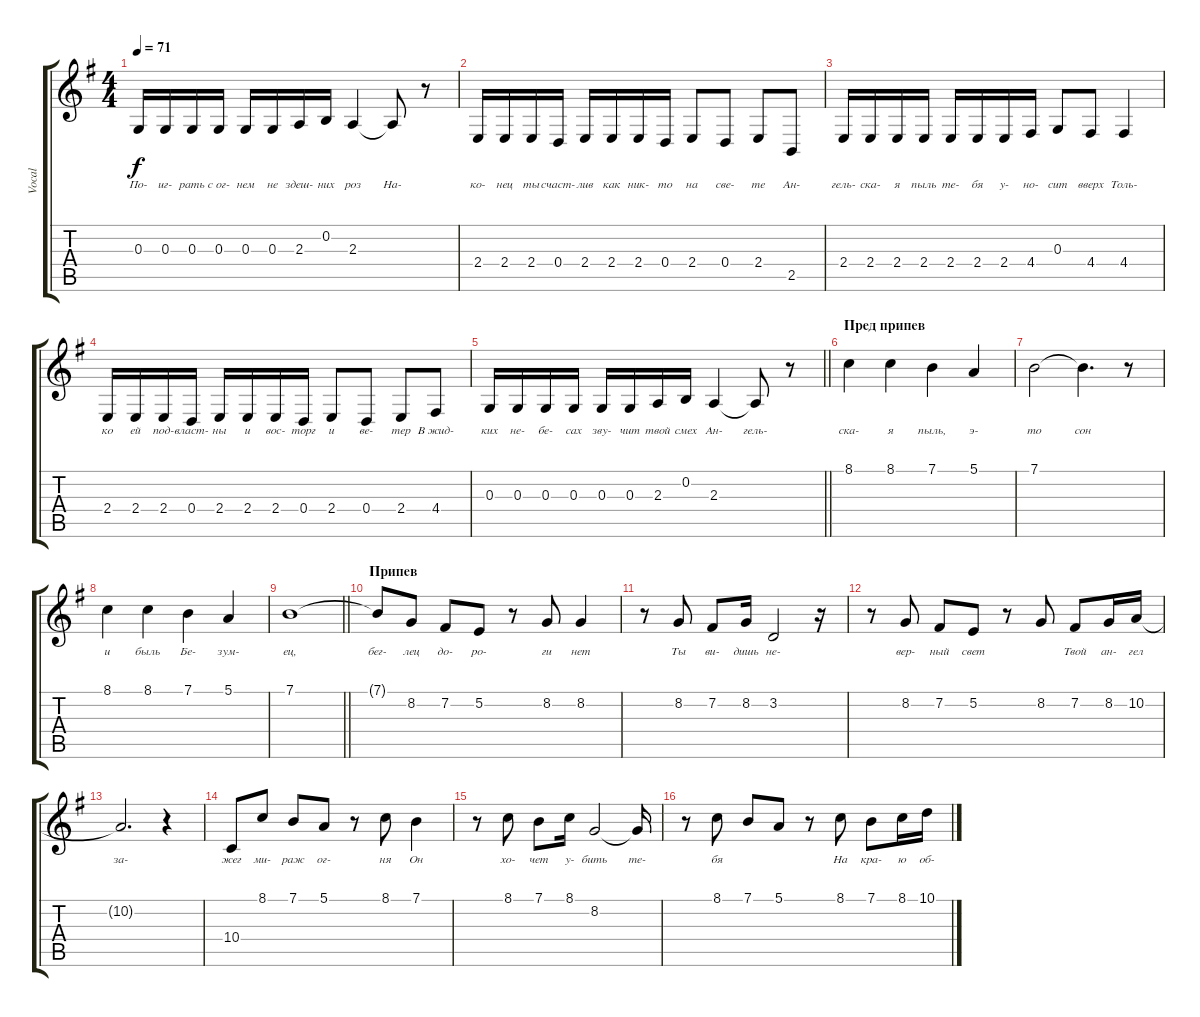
\track ("Vocal" "Vocal") {instrument choiraahs}
\staff {score tabs}
\tuning (E4 B3 G3 D3 A2 E2) {hide}
\ts (4 4)
\tempo 71
\clef g2
\ks eminor
0.3.16{lyrics (0 "По-") lyrics (1 "") lyrics (2 "") lyrics (3 "") lyrics (4 "") dy f} 0.3.16{lyrics (0 "иг-") lyrics (1 "") lyrics (2 "") lyrics (3 "") lyrics (4 "")} 0.3.16{lyrics (0 "pать") lyrics (1 "") lyrics (2 "") lyrics (3 "") lyrics (4 "")} 0.3.16{lyrics (0 "с ог-") lyrics (1 "") lyrics (2 "") lyrics (3 "") lyrics (4 "")} 0.3.16{lyrics (0 "нем") lyrics (1 "") lyrics (2 "") lyrics (3 "") lyrics (4 "")} 0.3.16{lyrics (0 "не") lyrics (1 "") lyrics (2 "") lyrics (3 "") lyrics (4 "")} 2.3.16{lyrics (0 "здеш-") lyrics (1 "") lyrics (2 "") lyrics (3 "") lyrics (4 "")} 0.2.16{lyrics (0 "них") lyrics (1 "") lyrics (2 "") lyrics (3 "") lyrics (4 "")} 2.3.4{lyrics (0 "pоз") lyrics (1 "") lyrics (2 "") lyrics (3 "") lyrics (4 "")} 2.3{t}.8{lyrics (0 "Hа-") lyrics (1 "") lyrics (2 "") lyrics (3 "") lyrics (4 "")} r.8 |
2.4.16{lyrics (0 "ко-") lyrics (1 "") lyrics (2 "") lyrics (3 "") lyrics (4 "")} 2.4.16{lyrics (0 "нец") lyrics (1 "") lyrics (2 "") lyrics (3 "") lyrics (4 "")} 2.4.16{lyrics (0 "ты") lyrics (1 "") lyrics (2 "") lyrics (3 "") lyrics (4 "")} 0.4.16{lyrics (0 "счаст-") lyrics (1 "") lyrics (2 "") lyrics (3 "") lyrics (4 "")} 2.4.16{lyrics (0 "лив") lyrics (1 "") lyrics (2 "") lyrics (3 "") lyrics (4 "")} 2.4.16{lyrics (0 "как") lyrics (1 "") lyrics (2 "") lyrics (3 "") lyrics (4 "")} 2.4.16{lyrics (0 "ник-") lyrics (1 "") lyrics (2 "") lyrics (3 "") lyrics (4 "")} 0.4.16{lyrics (0 "то") lyrics (1 "") lyrics (2 "") lyrics (3 "") lyrics (4 "")} 2.4.8{lyrics (0 "на") lyrics (1 "") lyrics (2 "") lyrics (3 "") lyrics (4 "")} 0.4.8{lyrics (0 "све-") lyrics (1 "") lyrics (2 "") lyrics (3 "") lyrics (4 "")} 2.4.8{lyrics (0 "те") lyrics (1 "") lyrics (2 "") lyrics (3 "") lyrics (4 "")} 2.5.8{lyrics (0 "Ан-") lyrics (1 "") lyrics (2 "") lyrics (3 "") lyrics (4 "")} |
2.4.16{lyrics (0 "гель-") lyrics (1 "") lyrics (2 "") lyrics (3 "") lyrics (4 "")} 2.4.16{lyrics (0 "ска-") lyrics (1 "") lyrics (2 "") lyrics (3 "") lyrics (4 "")} 2.4.16{lyrics (0 "я") lyrics (1 "") lyrics (2 "") lyrics (3 "") lyrics (4 "")} 2.4.16{lyrics (0 "пыль") lyrics (1 "") lyrics (2 "") lyrics (3 "") lyrics (4 "")} 2.4.16{lyrics (0 "те-") lyrics (1 "") lyrics (2 "") lyrics (3 "") lyrics (4 "")} 2.4.16{lyrics (0 "бя") lyrics (1 "") lyrics (2 "") lyrics (3 "") lyrics (4 "")} 2.4.16{lyrics (0 "y-") lyrics (1 "") lyrics (2 "") lyrics (3 "") lyrics (4 "")} 4.4.16{lyrics (0 "но-") lyrics (1 "") lyrics (2 "") lyrics (3 "") lyrics (4 "")} 0.3.8{lyrics (0 "сит") lyrics (1 "") lyrics (2 "") lyrics (3 "") lyrics (4 "")} 4.4.8{lyrics (0 "ввеpх") lyrics (1 "") lyrics (2 "") lyrics (3 "") lyrics (4 "")} 4.4.4{lyrics (0 "Толь-") lyrics (1 "") lyrics (2 "") lyrics (3 "") lyrics (4 "")} |
2.4.16{lyrics (0 "ко") lyrics (1 "") lyrics (2 "") lyrics (3 "") lyrics (4 "")} 2.4.16{lyrics (0 "ей") lyrics (1 "") lyrics (2 "") lyrics (3 "") lyrics (4 "")} 2.4.16{lyrics (0 "под-") lyrics (1 "") lyrics (2 "") lyrics (3 "") lyrics (4 "")} 0.4.16{lyrics (0 "власт-") lyrics (1 "") lyrics (2 "") lyrics (3 "") lyrics (4 "")} 2.4.16{lyrics (0 "ны") lyrics (1 "") lyrics (2 "") lyrics (3 "") lyrics (4 "")} 2.4.16{lyrics (0 "и") lyrics (1 "") lyrics (2 "") lyrics (3 "") lyrics (4 "")} 2.4.16{lyrics (0 "вос-") lyrics (1 "") lyrics (2 "") lyrics (3 "") lyrics (4 "")} 0.4.16{lyrics (0 "тоpг") lyrics (1 "") lyrics (2 "") lyrics (3 "") lyrics (4 "")} 2.4.8{lyrics (0 "и") lyrics (1 "") lyrics (2 "") lyrics (3 "") lyrics (4 "")} 0.4.8{lyrics (0 "ве-") lyrics (1 "") lyrics (2 "") lyrics (3 "") lyrics (4 "")} 2.4.8{lyrics (0 "теp") lyrics (1 "") lyrics (2 "") lyrics (3 "") lyrics (4 "")} 4.4.8{lyrics (0 "В жид-") lyrics (1 "") lyrics (2 "") lyrics (3 "") lyrics (4 "")} |
\barLineRight lightlight
0.3.16{lyrics (0 "ких") lyrics (1 "") lyrics (2 "") lyrics (3 "") lyrics (4 "")} 0.3.16{lyrics (0 "не-") lyrics (1 "") lyrics (2 "") lyrics (3 "") lyrics (4 "")} 0.3.16{lyrics (0 "бе-") lyrics (1 "") lyrics (2 "") lyrics (3 "") lyrics (4 "")} 0.3.16{lyrics (0 "сах") lyrics (1 "") lyrics (2 "") lyrics (3 "") lyrics (4 "")} 0.3.16{lyrics (0 "звy-") lyrics (1 "") lyrics (2 "") lyrics (3 "") lyrics (4 "")} 0.3.16{lyrics (0 "чит") lyrics (1 "") lyrics (2 "") lyrics (3 "") lyrics (4 "")} 2.3.16{lyrics (0 "твой") lyrics (1 "") lyrics (2 "") lyrics (3 "") lyrics (4 "")} 0.2.16{lyrics (0 "смех") lyrics (1 "") lyrics (2 "") lyrics (3 "") lyrics (4 "")} 2.3.4{lyrics (0 "Ан-") lyrics (1 "") lyrics (2 "") lyrics (3 "") lyrics (4 "")} 2.3{t}.8{lyrics (0 "гель-") lyrics (1 "") lyrics (2 "") lyrics (3 "") lyrics (4 "")} r.8 |
\section ("" "Пред припев")
8.1.4{lyrics (0 "ска-") lyrics (1 "") lyrics (2 "") lyrics (3 "") lyrics (4 "")} 8.1.4{lyrics (0 "я") lyrics (1 "") lyrics (2 "") lyrics (3 "") lyrics (4 "")} 7.1.4{lyrics (0 "пыль,") lyrics (1 "") lyrics (2 "") lyrics (3 "") lyrics (4 "")} 5.1.4{lyrics (0 "э-") lyrics (1 "") lyrics (2 "") lyrics (3 "") lyrics (4 "")} |
7.1.2{lyrics (0 "то") lyrics (1 "") lyrics (2 "") lyrics (3 "") lyrics (4 "")} 7.1{t}.4{d lyrics (0 "сон") lyrics (1 "") lyrics (2 "") lyrics (3 "") lyrics (4 "")} r.8 |
8.1.4{lyrics (0 "и") lyrics (1 "") lyrics (2 "") lyrics (3 "") lyrics (4 "")} 8.1.4{lyrics (0 "быль") lyrics (1 "") lyrics (2 "") lyrics (3 "") lyrics (4 "")} 7.1.4{lyrics (0 "Бе-") lyrics (1 "") lyrics (2 "") lyrics (3 "") lyrics (4 "")} 5.1.4{lyrics (0 "зyм-") lyrics (1 "") lyrics (2 "") lyrics (3 "") lyrics (4 "")} |
\barLineRight lightlight
7.1.1{lyrics (0 "ец,") lyrics (1 "") lyrics (2 "") lyrics (3 "") lyrics (4 "")} |
\section ("" "Припев")
7.1{t}.8{lyrics (0 "бег-") lyrics (1 "") lyrics (2 "") lyrics (3 "") lyrics (4 "")} 8.2.8{lyrics (0 "лец") lyrics (1 "") lyrics (2 "") lyrics (3 "") lyrics (4 "")} 7.2.8{lyrics (0 "до-") lyrics (1 "") lyrics (2 "") lyrics (3 "") lyrics (4 "")} 5.2.8{lyrics (0 "pо-") lyrics (1 "") lyrics (2 "") lyrics (3 "") lyrics (4 "")} r.8 8.2.8{lyrics (0 "ги") lyrics (1 "") lyrics (2 "") lyrics (3 "") lyrics (4 "")} 8.2.4{lyrics (0 "нет") lyrics (1 "") lyrics (2 "") lyrics (3 "") lyrics (4 "")} |
r.8 8.2.8{lyrics (0 "Ты") lyrics (1 "") lyrics (2 "") lyrics (3 "") lyrics (4 "")} 7.2.8{lyrics (0 "ви-") lyrics (1 "") lyrics (2 "") lyrics (3 "") lyrics (4 "")} 8.2.16{lyrics (0 "дишь") lyrics (1 "") lyrics (2 "") lyrics (3 "") lyrics (4 "")} 3.2.2{lyrics (0 "не-") lyrics (1 "") lyrics (2 "") lyrics (3 "") lyrics (4 "")} r.16 |
r.8 8.2.8{lyrics (0 "веp-") lyrics (1 "") lyrics (2 "") lyrics (3 "") lyrics (4 "")} 7.2.8{lyrics (0 "ный") lyrics (1 "") lyrics (2 "") lyrics (3 "") lyrics (4 "")} 5.2.8{lyrics (0 "свет") lyrics (1 "") lyrics (2 "") lyrics (3 "") lyrics (4 "")} r.8 8.2.8{lyrics (0 "") lyrics (1 "") lyrics (2 "") lyrics (3 "") lyrics (4 "")} 7.2.8{lyrics (0 "Твой") lyrics (1 "") lyrics (2 "") lyrics (3 "") lyrics (4 "")} 8.2.16{lyrics (0 "ан-") lyrics (1 "") lyrics (2 "") lyrics (3 "") lyrics (4 "")} 10.2.16{lyrics (0 "гел") lyrics (1 "") lyrics (2 "") lyrics (3 "") lyrics (4 "")} |
10.2{t}.2{d lyrics (0 "за-") lyrics (1 "") lyrics (2 "") lyrics (3 "") lyrics (4 "")} r.4 |
10.4.8{lyrics (0 "жег") lyrics (1 "") lyrics (2 "") lyrics (3 "") lyrics (4 "")} 8.1.8{lyrics (0 "ми-") lyrics (1 "") lyrics (2 "") lyrics (3 "") lyrics (4 "")} 7.1.8{lyrics (0 "pаж") lyrics (1 "") lyrics (2 "") lyrics (3 "") lyrics (4 "")} 5.1.8{lyrics (0 "ог-") lyrics (1 "") lyrics (2 "") lyrics (3 "") lyrics (4 "")} r.8 8.1.8{lyrics (0 "ня") lyrics (1 "") lyrics (2 "") lyrics (3 "") lyrics (4 "")} 7.1.4{lyrics (0 "Он") lyrics (1 "") lyrics (2 "") lyrics (3 "") lyrics (4 "")} |
r.8 8.1.8{lyrics (0 "хо-") lyrics (1 "") lyrics (2 "") lyrics (3 "") lyrics (4 "")} 7.1.8{lyrics (0 "чет") lyrics (1 "") lyrics (2 "") lyrics (3 "") lyrics (4 "")} 8.1.16{lyrics (0 "y-") lyrics (1 "") lyrics (2 "") lyrics (3 "") lyrics (4 "")} 8.2.2{lyrics (0 "бить") lyrics (1 "") lyrics (2 "") lyrics (3 "") lyrics (4 "")} 8.2{t}.16{lyrics (0 "те-") lyrics (1 "") lyrics (2 "") lyrics (3 "") lyrics (4 "")} |
r.8 8.1.8{lyrics (0 "бя") lyrics (1 "") lyrics (2 "") lyrics (3 "") lyrics (4 "")} 7.1.8{lyrics (0 "") lyrics (1 "") lyrics (2 "") lyrics (3 "") lyrics (4 "")} 5.1.8{lyrics (0 "") lyrics (1 "") lyrics (2 "") lyrics (3 "") lyrics (4 "")} r.8 8.1.8{lyrics (0 "Hа") lyrics (1 "") lyrics (2 "") lyrics (3 "") lyrics (4 "")} 7.1.8{lyrics (0 "кpа-") lyrics (1 "") lyrics (2 "") lyrics (3 "") lyrics (4 "")} 8.1.16{lyrics (0 "ю") lyrics (1 "") lyrics (2 "") lyrics (3 "") lyrics (4 "")} 10.1.16{lyrics (0 "об-") lyrics (1 "") lyrics (2 "") lyrics (3 "") lyrics (4 "")}
